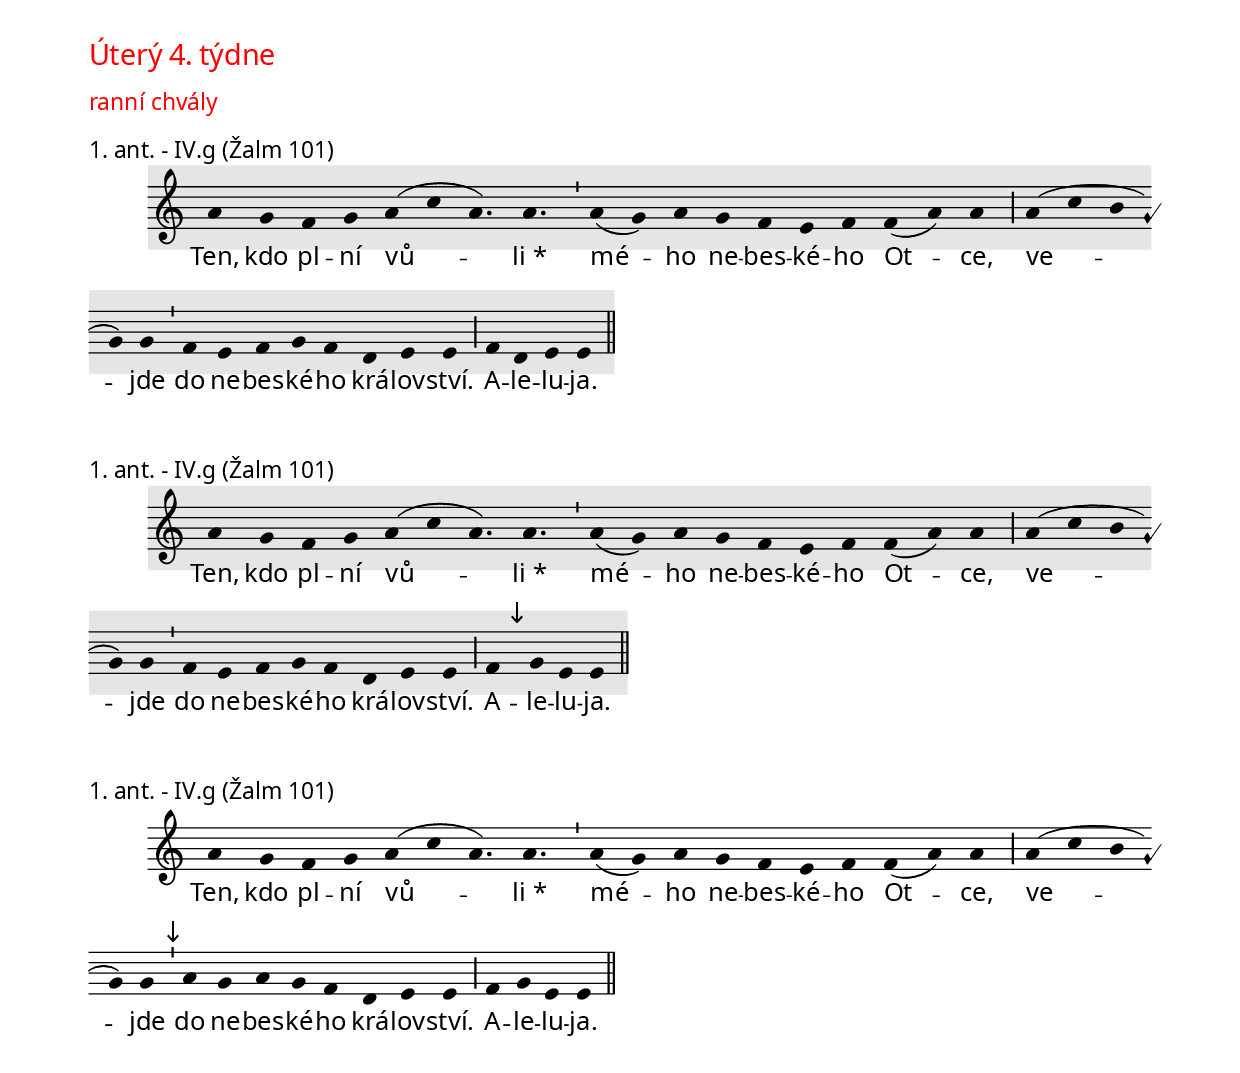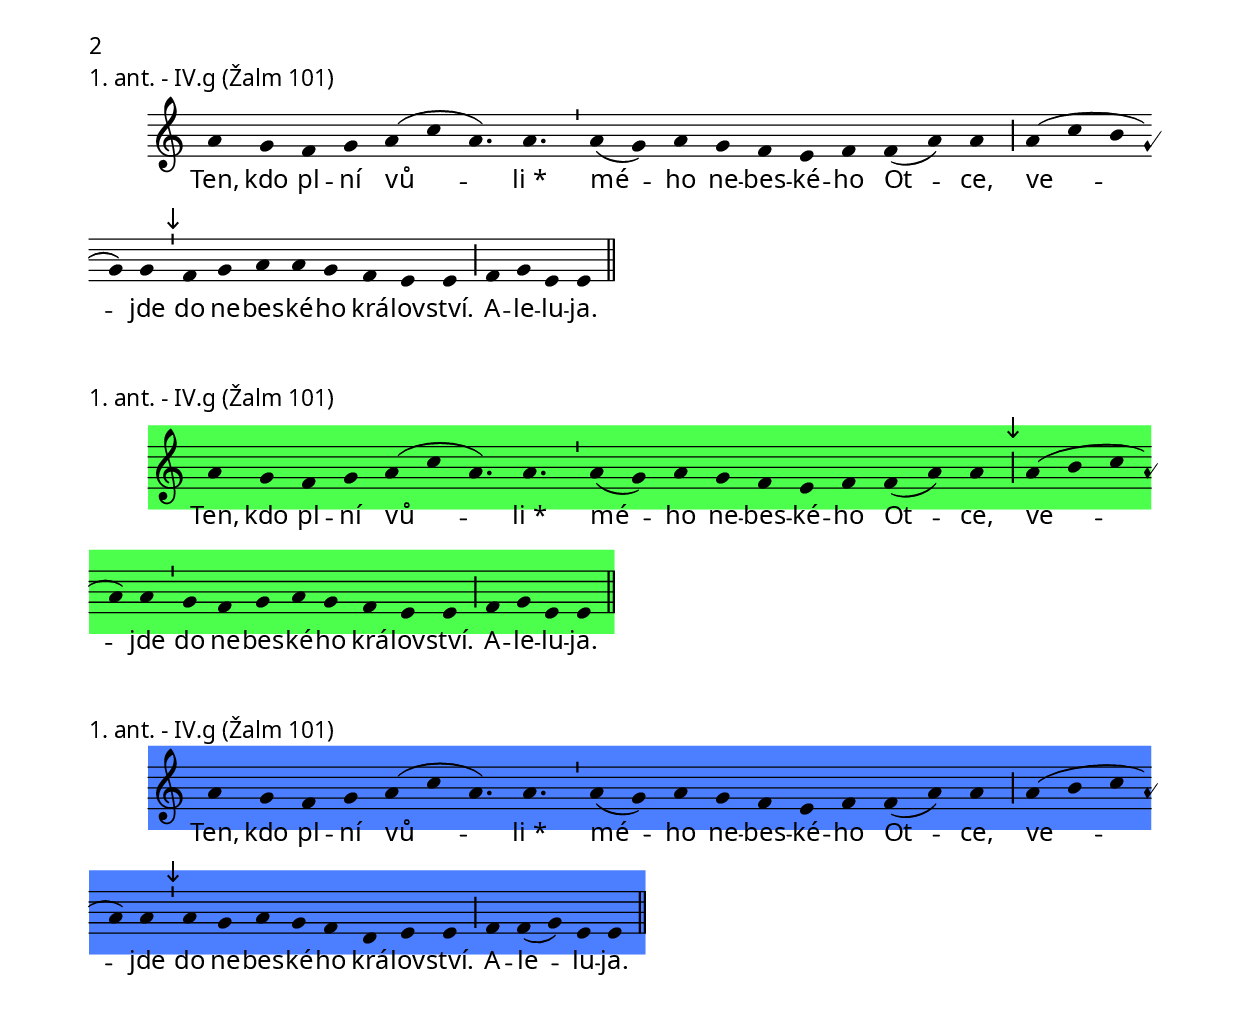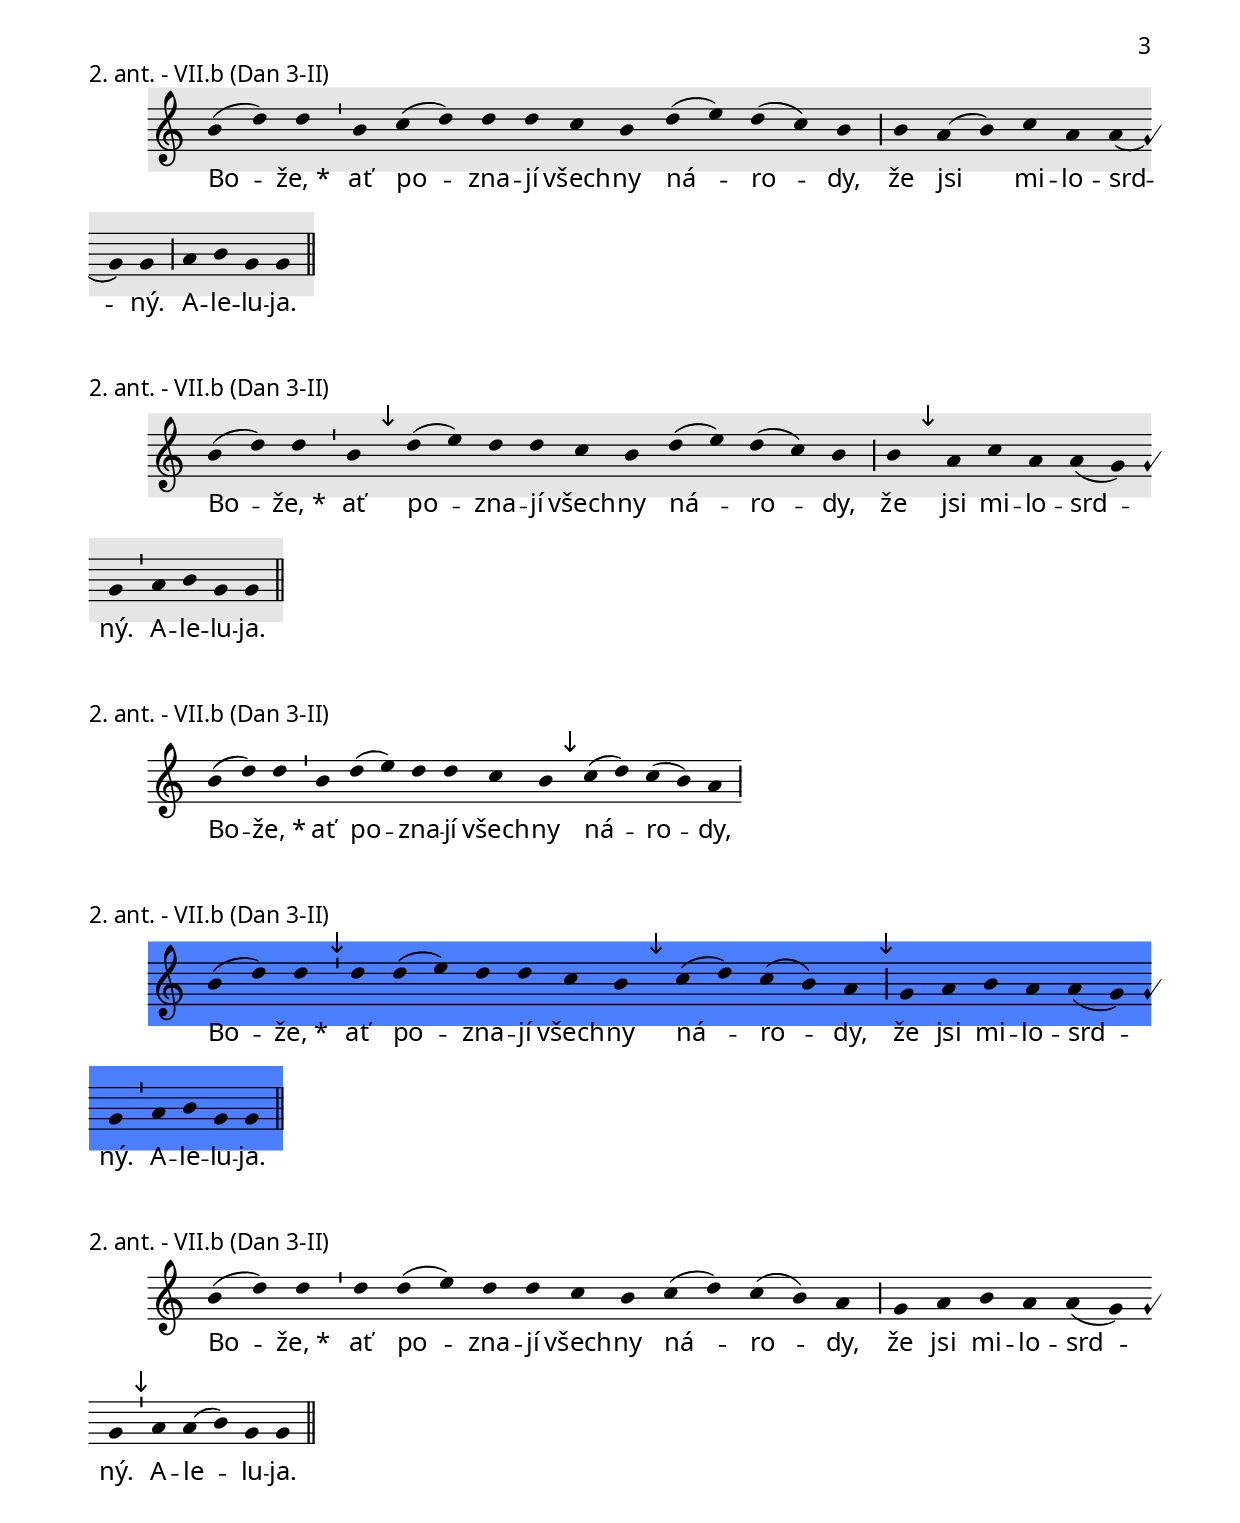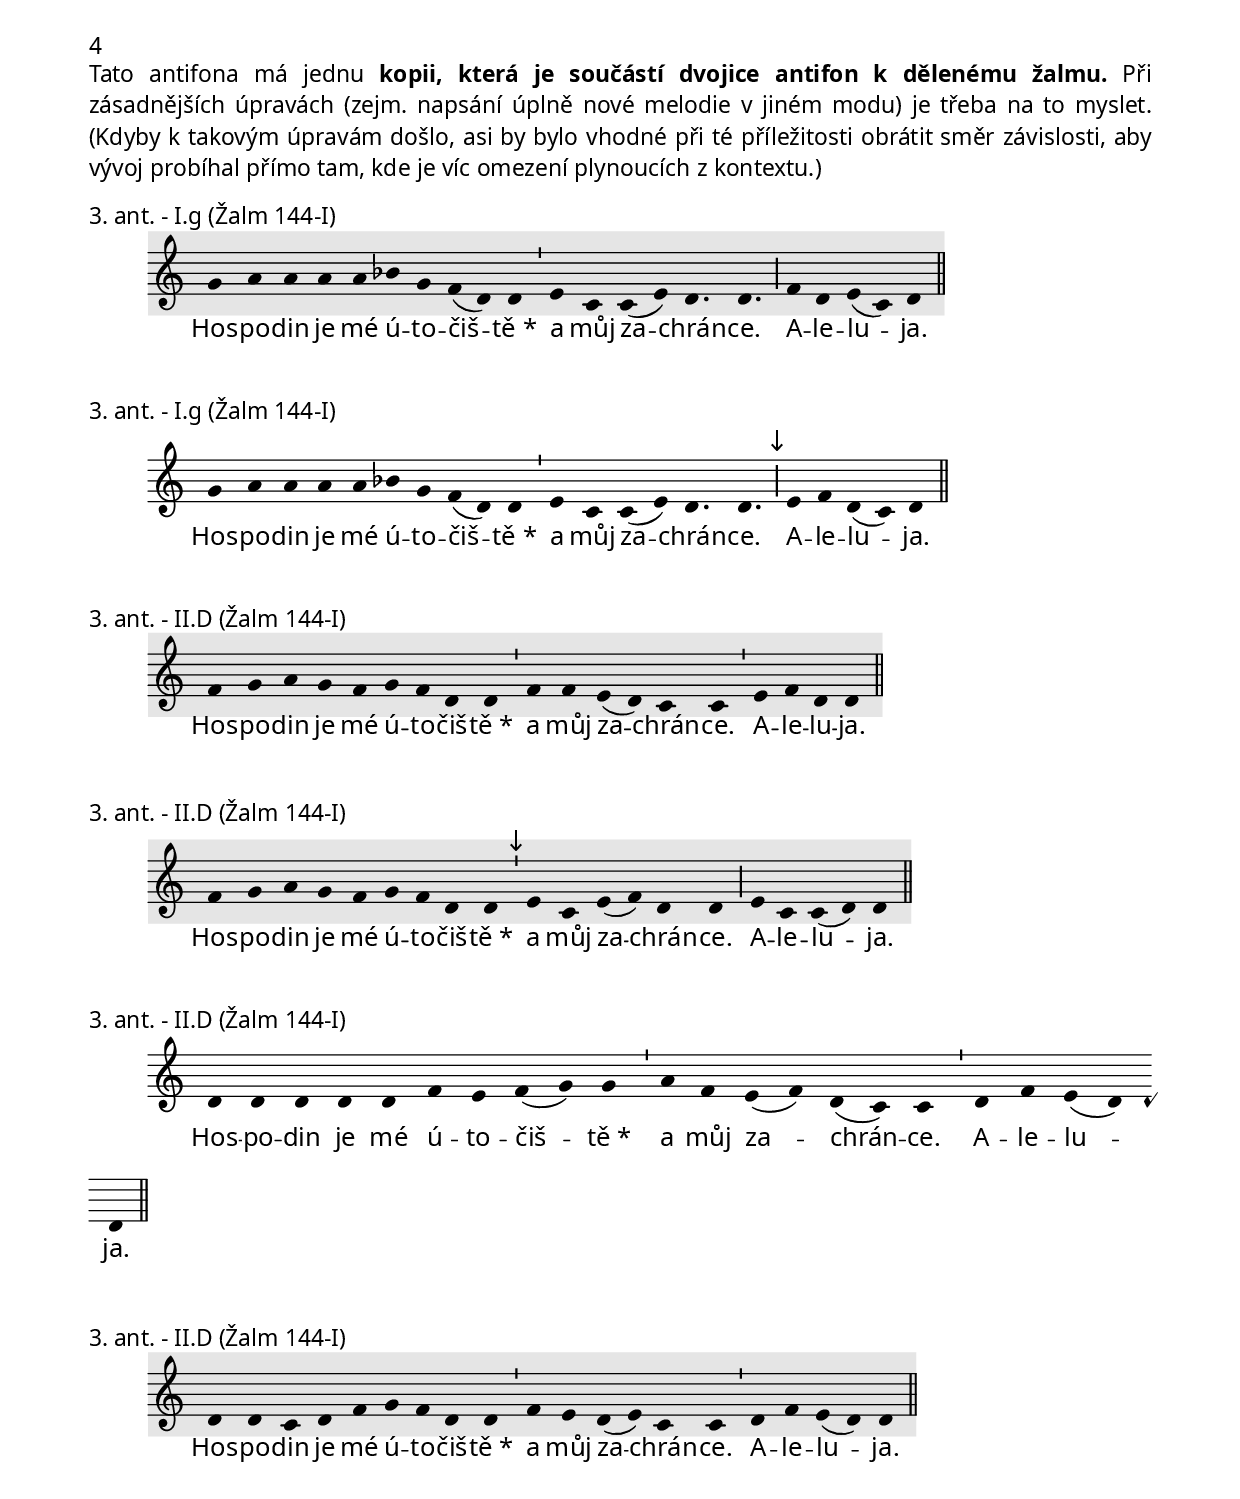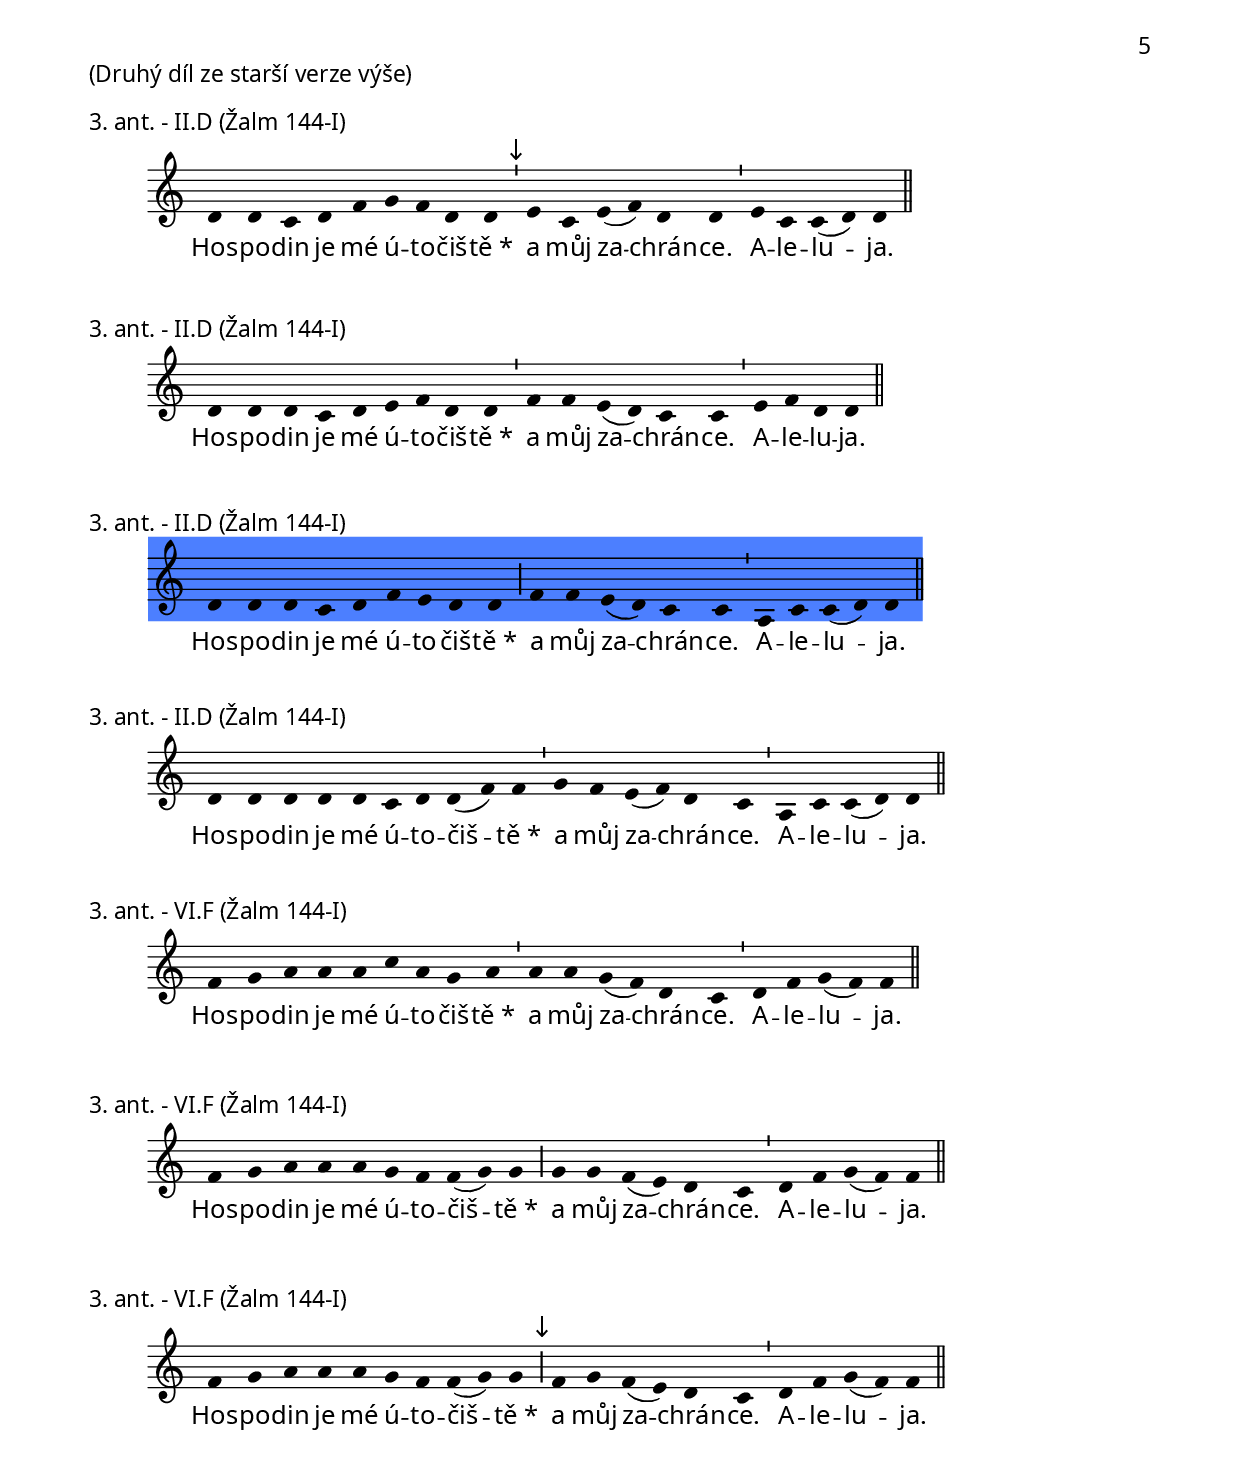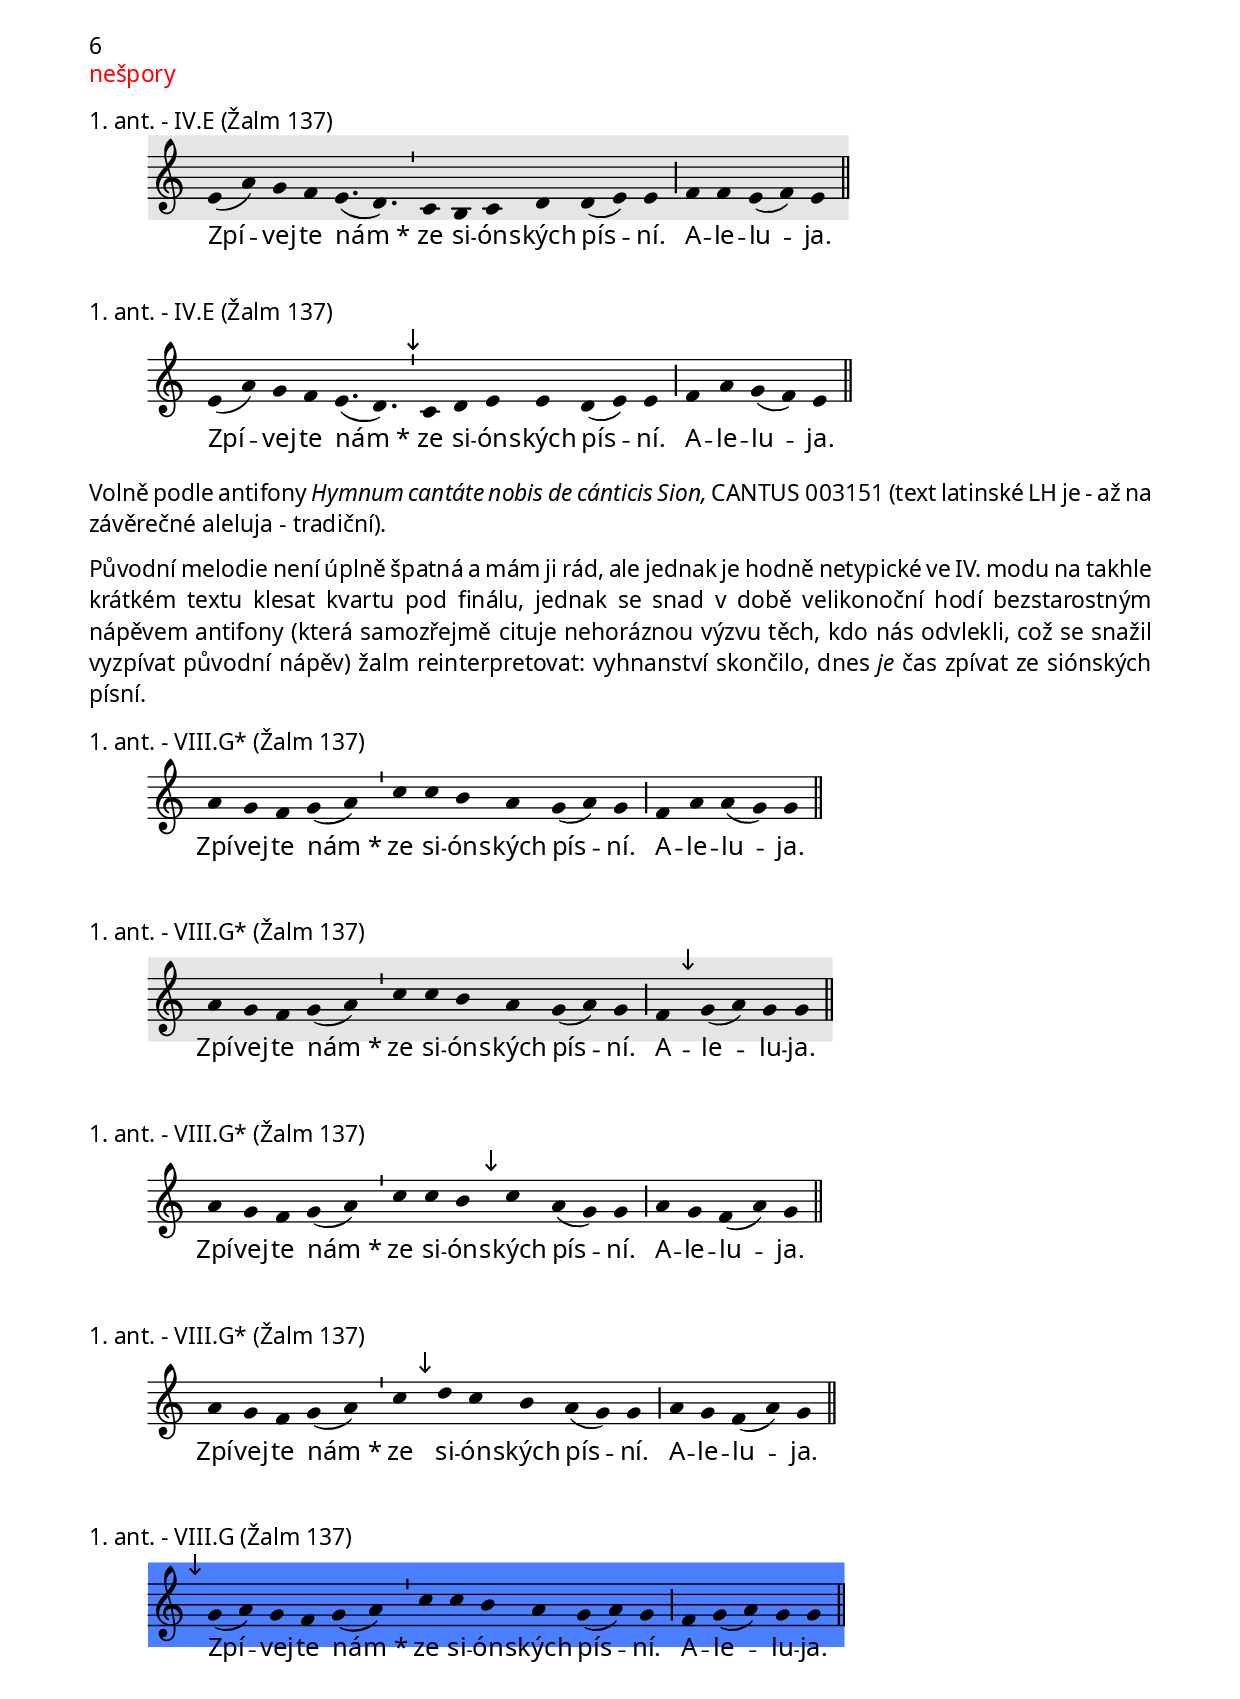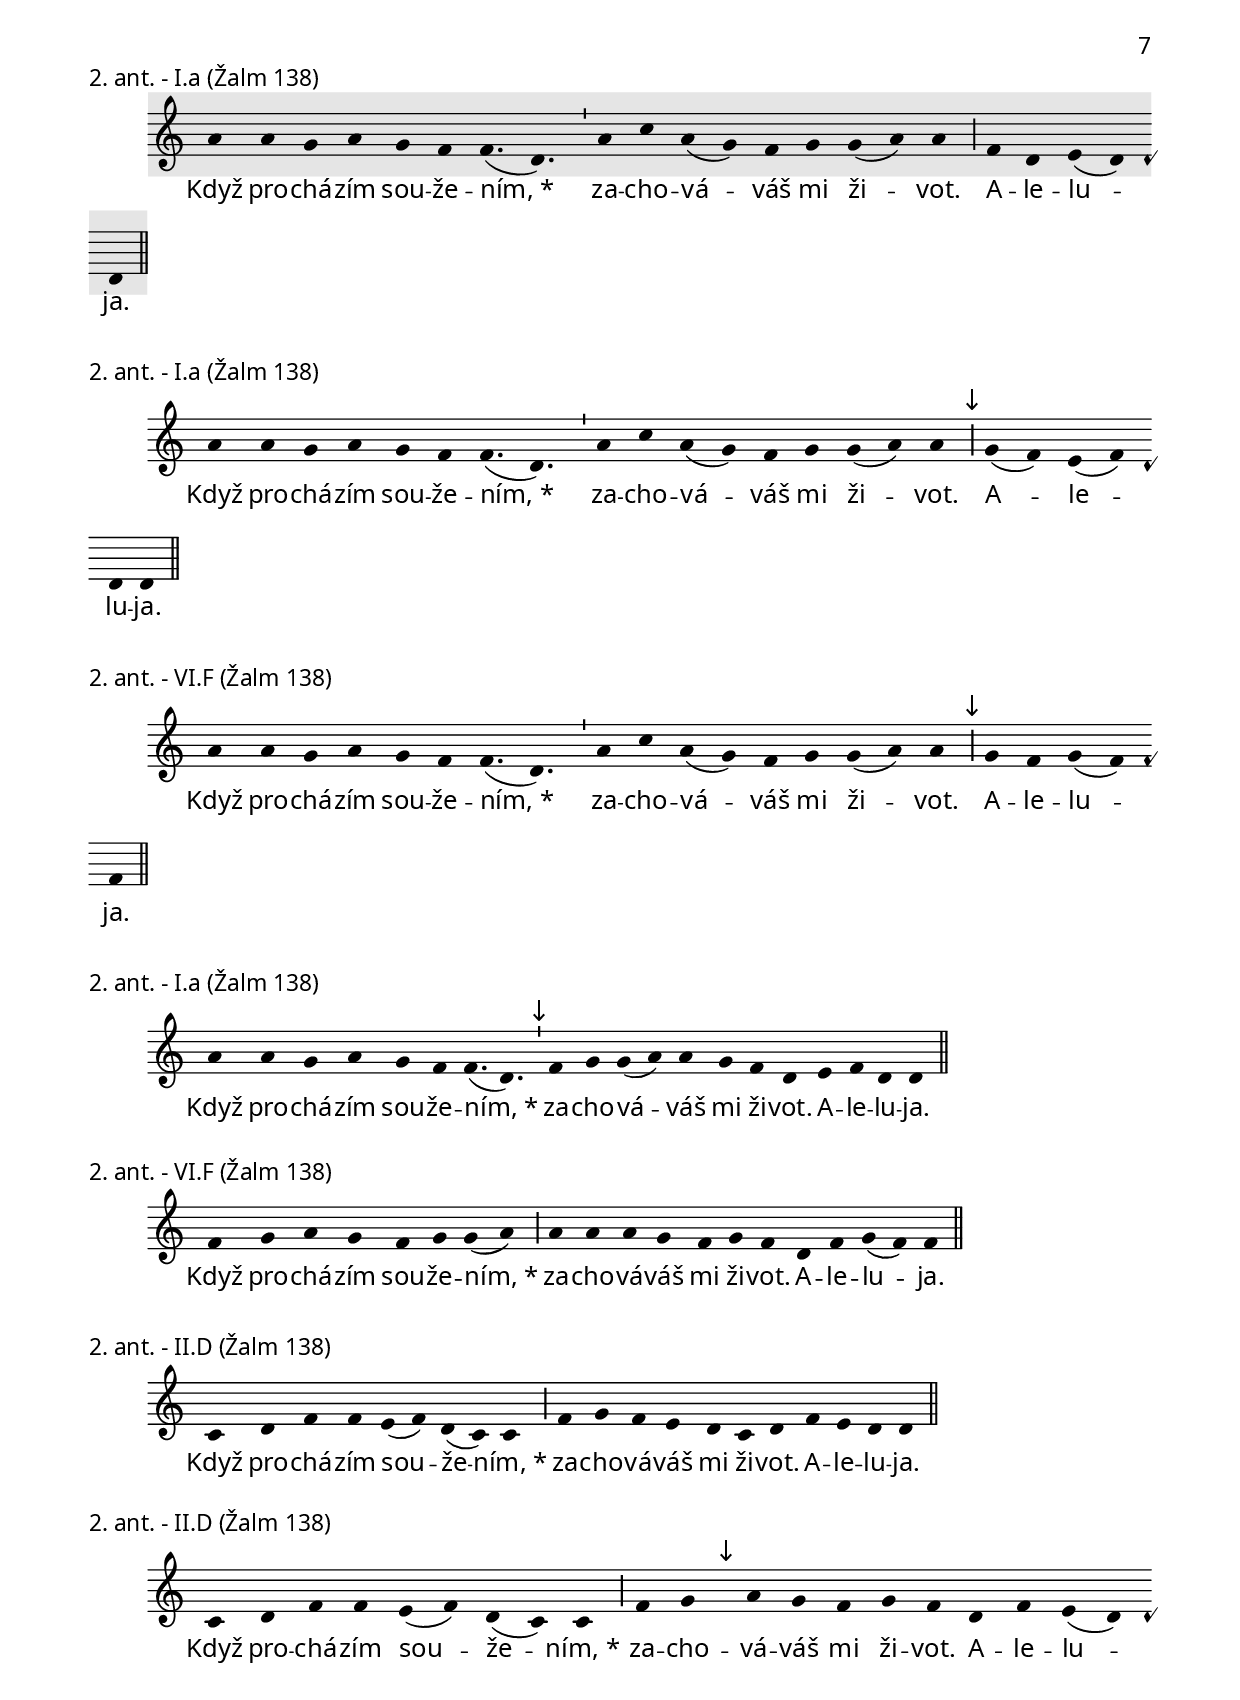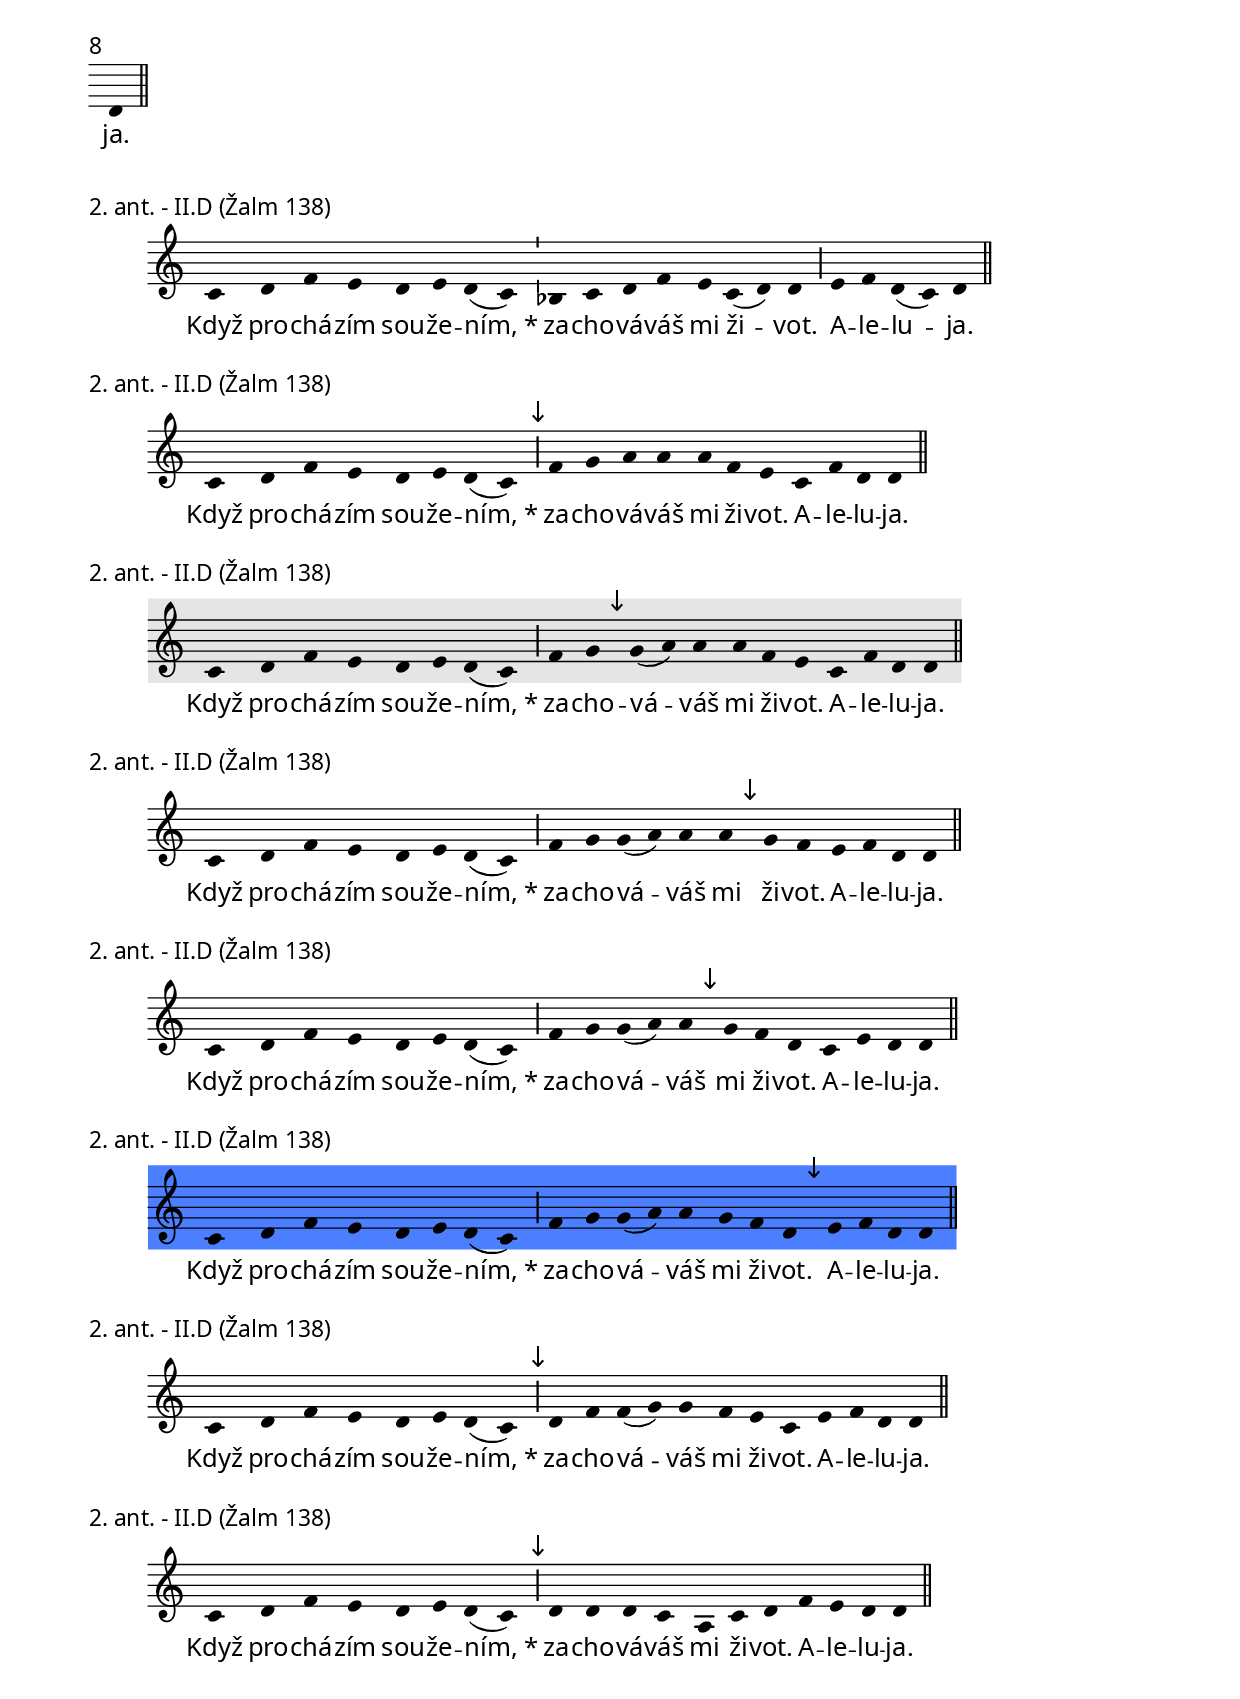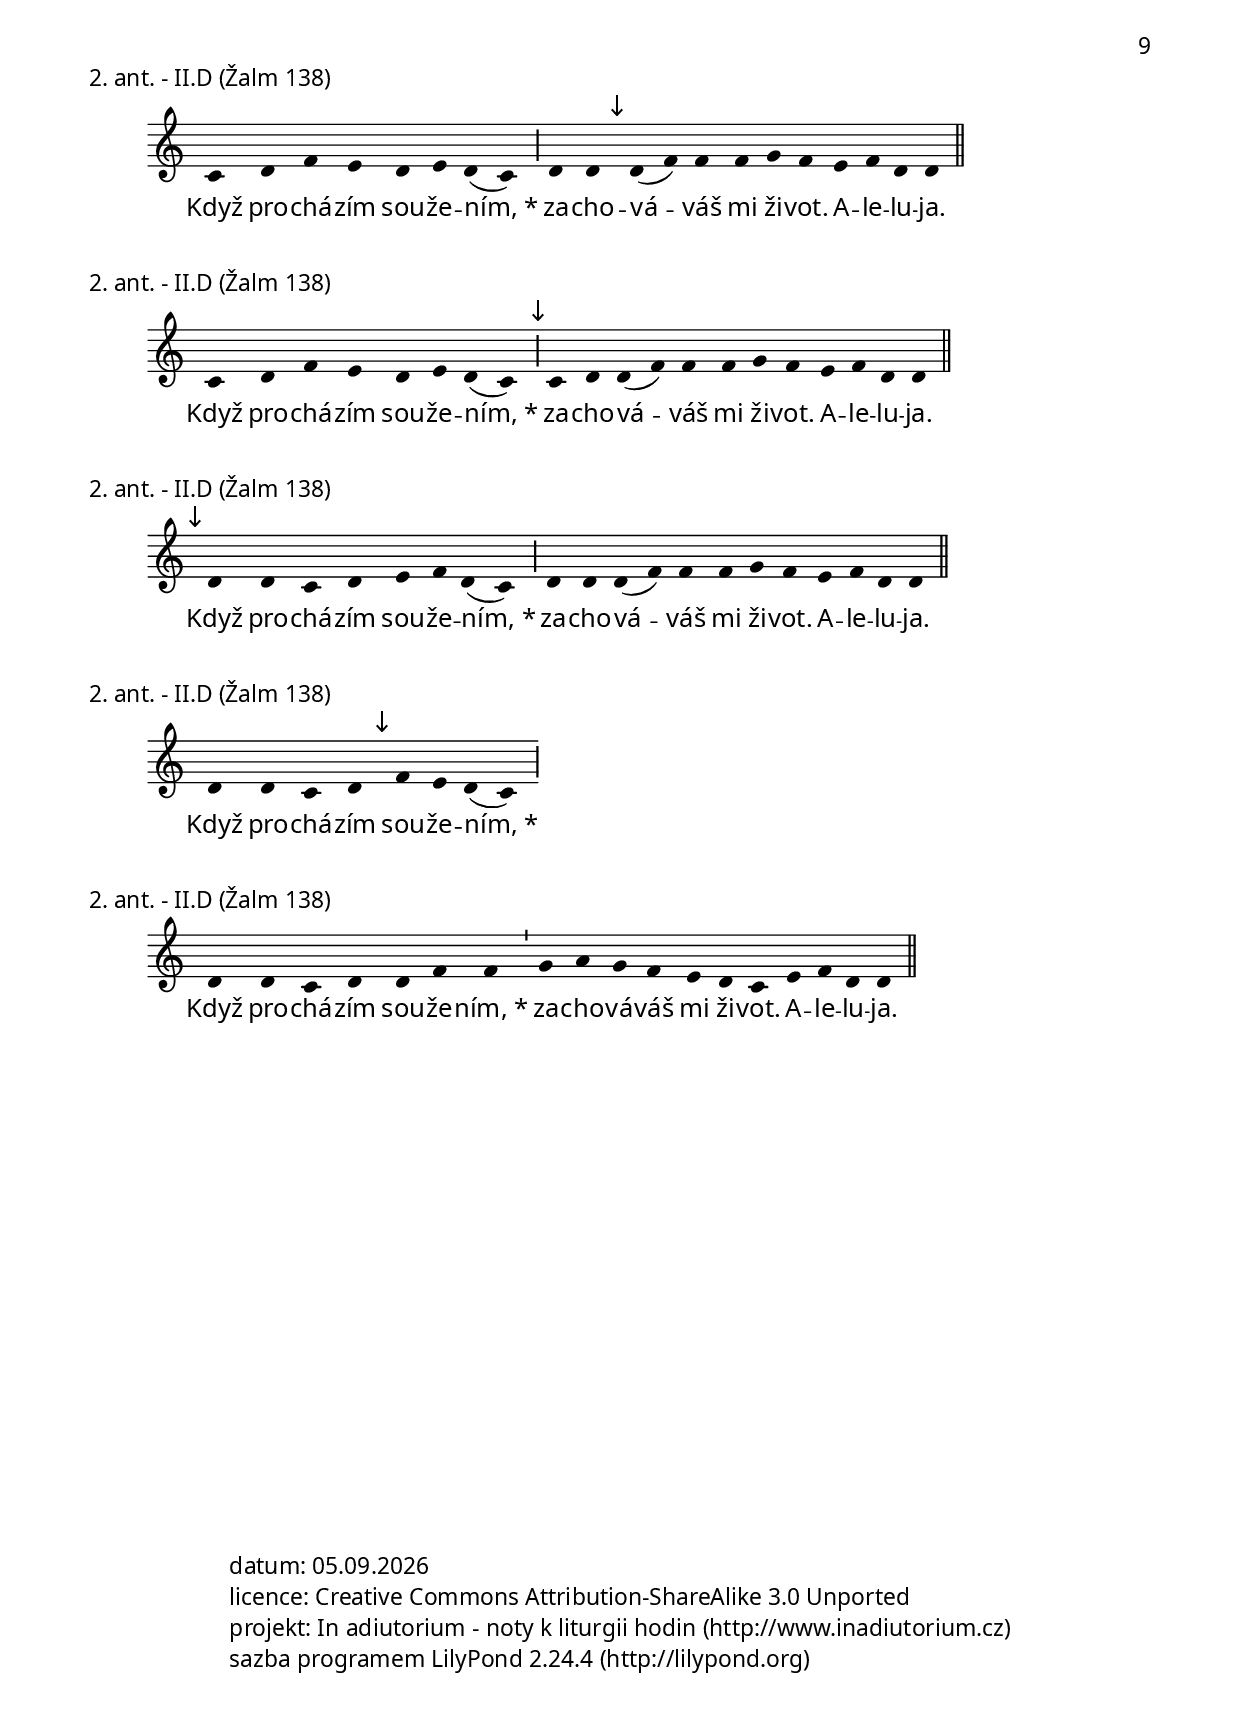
\version "2.12.0"

\include "../spolecne.ly"

\markup {\nadpisDen {Úterý 4. týdne}}

\markup {\nadpisHodinka {"ranní chvály"}}

\score {
  \relative c'' {
    \zvyraznovacSedy
    \choralniRezim
    a4 g f g a( c a4.) a \barMin
    a4( g) a g f e f f( a) a \barMaior
    a( c b g) g \barMin
    f e f g f d e e \barMaior
    f d e e \barFinalis
  }
  \addlyrics {
    Ten, kdo pl -- ní vů -- li_*
    mé -- ho ne -- bes -- ké -- ho Ot -- ce,
    ve -- jde do ne -- bes -- ké -- ho krá -- lov -- ství.
    A -- le -- lu -- ja.
  }
  \header {
    quid = "1. ant."
    modus = "IV"
    differentia = "g"
    psalmus = "Žalm 101"
    id = "rch-a1"
    piece = \markup {\sestavTitulek}
  }
}

\score {
  \relative c'' {
    \zvyraznovacSedy
    \choralniRezim
    a4 g f g a( c a4.) a \barMin
    a4( g) a g f e f f( a) a \barMaior
    a( c b g) g \barMin
    f e f g f d e e \barMaior
    f \mark\sipka g e e \barFinalis
  }
  \addlyrics {
    Ten, kdo pl -- ní vů -- li_*
    mé -- ho ne -- bes -- ké -- ho Ot -- ce,
    ve -- jde do ne -- bes -- ké -- ho krá -- lov -- ství.
    A -- le -- lu -- ja.
  }
  \header {
    quid = "1. ant."
    modus = "IV"
    differentia = "g"
    psalmus = "Žalm 101"
    id = "rch-a1"
    piece = \markup {\sestavTitulek}
  }
}

\score {
  \relative c'' {
    \choralniRezim
    a4 g f g a( c a4.) a \barMin
    a4( g) a g f e f f( a) a \barMaior
    a( c b g) g \barMin
    \mark\sipka a g a g f d e e \barMaior
    f g e e \barFinalis
  }
  \addlyrics {
    Ten, kdo pl -- ní vů -- li_*
    mé -- ho ne -- bes -- ké -- ho Ot -- ce,
    ve -- jde do ne -- bes -- ké -- ho krá -- lov -- ství.
    A -- le -- lu -- ja.
  }
  \header {
    quid = "1. ant."
    modus = "IV"
    differentia = "g"
    psalmus = "Žalm 101"
    id = "rch-a1"
    piece = \markup {\sestavTitulek}
  }
}

\score {
  \relative c'' {
    \choralniRezim
    a4 g f g a( c a4.) a \barMin
    a4( g) a g f e f f( a) a \barMaior
    a( c b g) g \barMin
    \mark\sipka f g a a g f e e \barMaior
    f g e e \barFinalis
  }
  \addlyrics {
    Ten, kdo pl -- ní vů -- li_*
    mé -- ho ne -- bes -- ké -- ho Ot -- ce,
    ve -- jde do ne -- bes -- ké -- ho krá -- lov -- ství.
    A -- le -- lu -- ja.
  }
  \header {
    quid = "1. ant."
    modus = "IV"
    differentia = "g"
    psalmus = "Žalm 101"
    id = "rch-a1"
    piece = \markup {\sestavTitulek}
  }
}

\score {
  \relative c'' {
    \zvyraznovacZeleny
    \choralniRezim
    a4 g f g a( c a4.) a \barMin
    a4( g) a g f e f f( a) a \barMaior
    \mark\sipka a( b c a) a \barMin
    g f g a g f e e \barMaior
    f g e e \barFinalis
  }
  \addlyrics {
    Ten, kdo pl -- ní vů -- li_*
    mé -- ho ne -- bes -- ké -- ho Ot -- ce,
    ve -- jde do ne -- bes -- ké -- ho krá -- lov -- ství.
    A -- le -- lu -- ja.
  }
  \header {
    quid = "1. ant."
    modus = "IV"
    differentia = "g"
    psalmus = "Žalm 101"
    id = "rch-a1"
    piece = \markup {\sestavTitulek}
  }
}

\score {
  \relative c'' {
    \zvyraznovacModry
    \choralniRezim
    a4 g f g a( c a4.) a \barMin
    a4( g) a g f e f f( a) a \barMaior
    a( b c a) a \barMin
    \mark\sipka a g a g f d e e \barMaior
    f f( g) e e \barFinalis
  }
  \addlyrics {
    Ten, kdo pl -- ní vů -- li_*
    mé -- ho ne -- bes -- ké -- ho Ot -- ce,
    ve -- jde do ne -- bes -- ké -- ho krá -- lov -- ství.
    A -- le -- lu -- ja.
  }
  \header {
    quid = "1. ant."
    modus = "IV"
    differentia = "g"
    psalmus = "Žalm 101"
    id = "rch-a1"
    piece = \markup {\sestavTitulek}
  }
}

\pageBreak

\score {
  \relative c'' {
    \zvyraznovacSedy
    \choralniRezim
    b( d) d \barMin
    b c( d) d d c b d( e) d( c) b \barMaior
    b a( b) c a a( g) g \barMaior
    a b g g \barFinalis
  }
  \addlyrics {
    Bo -- že,_*
    ať po -- zna -- jí všech -- ny ná -- ro -- dy,
    že jsi mi -- lo -- srd -- ný.
    A -- le -- lu -- ja.
  }
  \header {
    quid = "2. ant."
    modus = "VII"
    differentia = "b"
    psalmus = "Dan 3-II"
    placet = "lépe"
    id = "rch-a2"
    piece = \markup {\sestavTitulek}
  }
}

\score {
  \relative c'' {
    \zvyraznovacSedy
    \choralniRezim
    b( d) d \barMin
    b \mark\sipka d( e) d d c b d( e) d( c) b \barMaior
    b \mark\sipka a c a a( g) g \barMin
    a b g g \barFinalis
  }
  \addlyrics {
    Bo -- že,_*
    ať po -- zna -- jí všech -- ny ná -- ro -- dy,
    že jsi mi -- lo -- srd -- ný.
    A -- le -- lu -- ja.
  }
  \header {
    quid = "2. ant."
    modus = "VII"
    differentia = "b"
    psalmus = "Dan 3-II"
    id = "rch-a2"
    piece = \markup {\sestavTitulek}
  }
}

\score {
  \relative c'' {
    \choralniRezim
    b( d) d \barMin
    b d( e) d d c b \mark\sipka c( d) c( b) a \barMaior
  }
  \addlyrics {
    Bo -- že,_*
    ať po -- zna -- jí všech -- ny ná -- ro -- dy,
    že jsi mi -- lo -- srd -- ný.
    A -- le -- lu -- ja.
  }
  \header {
    quid = "2. ant."
    modus = "VII"
    differentia = "b"
    psalmus = "Dan 3-II"
    id = "rch-a2"
    piece = \markup {\sestavTitulek}
  }
}

\score {
  \relative c'' {
    \zvyraznovacModry
    \choralniRezim
    b( d) d \barMin
    \mark\sipka d d( e) d d c b \mark\sipka c( d) c( b) a \barMaior
    \mark\sipka g a b a a( g) g \barMin
    a b g g \barFinalis
  }
  \addlyrics {
    Bo -- že,_*
    ať po -- zna -- jí všech -- ny ná -- ro -- dy,
    že jsi mi -- lo -- srd -- ný.
    A -- le -- lu -- ja.
  }
  \header {
    quid = "2. ant."
    modus = "VII"
    differentia = "b"
    psalmus = "Dan 3-II"
    id = "rch-a2"
    piece = \markup {\sestavTitulek}
  }
}

\score {
  \relative c'' {
    \choralniRezim
    b( d) d \barMin
    d d( e) d d c b c( d) c( b) a \barMaior
    g a b a a( g) g \barMin
    \mark\sipka a a( b) g g \barFinalis
  }
  \addlyrics {
    Bo -- že,_*
    ať po -- zna -- jí všech -- ny ná -- ro -- dy,
    že jsi mi -- lo -- srd -- ný.
    A -- le -- lu -- ja.
  }
  \header {
    quid = "2. ant."
    modus = "VII"
    differentia = "b"
    psalmus = "Dan 3-II"
    id = "rch-a2"
    piece = \markup {\sestavTitulek}
  }
}

\pageBreak

\markup\justify{
  Tato antifona má jednu \bold{kopii, která je součástí dvojice antifon k dělenému žalmu.}
  Při zásadnějších úpravách (zejm. napsání úplně nové melodie v jiném modu)
  je třeba na to myslet.
  (Kdyby k takovým úpravám došlo, asi by bylo vhodné při té příležitosti
  obrátit směr závislosti, aby vývoj probíhal přímo tam, kde je víc omezení
  plynoucích z kontextu.)
}

\score {
  \relative c'' {
    \zvyraznovacSedy
    \choralniRezim
    g4 a a a a4 bes g f( d) d \barMin
    e c c( e) d4. d \barMaior
    f4 d e( c) d \barFinalis
  }
  \addlyrics {
    Hos -- po -- din je mé ú -- to -- čiš -- tě_*
    a můj za -- chrán -- ce.
    A -- le -- lu -- ja.
  }
  \header {
    quid = "3. ant."
    modus = "I"
    differentia = "g"
    psalmus = "Žalm 144-I"
    placet = "lépe"
    id = "rch-a3"
    fial = "antifony/tyden4_5ctvrtek.ly#ne-ant1?upraveno"
    piece = \markup {\sestavTitulek}
  }
}

\score {
  \relative c'' {
    \choralniRezim
    g4 a a a a4 bes g f( d) d \barMin
    e c c( e) d4. d \barMaior
    \mark\sipka e4 f d( c) d \barFinalis
  }
  \addlyrics {
    Hos -- po -- din je mé ú -- to -- čiš -- tě_*
    a můj za -- chrán -- ce.
    A -- le -- lu -- ja.
  }
  \header {
    quid = "3. ant."
    modus = "I"
    differentia = "g"
    psalmus = "Žalm 144-I"
    id = "rch-a3"
    fial = "antifony/tyden4_5ctvrtek.ly#ne-ant1?upraveno"
    piece = \markup {\sestavTitulek}
  }
}

\score {
  \relative c' {
    \zvyraznovacSedy
    \choralniRezim
    f4 g a g f g f d d \barMin
    f f e( d) c c \barMin
    e f d d \barFinalis
  }
  \addlyrics {
    Hos -- po -- din je mé ú -- to -- čiš -- tě_*
    a můj za -- chrán -- ce.
    A -- le -- lu -- ja.
  }
  \header {
    quid = "3. ant."
    modus = "II"
    differentia = "D"
    psalmus = "Žalm 144-I"
    id = "rch-a3"
    piece = \markup {\sestavTitulek}
  }
}

\score {
  \relative c' {
    \zvyraznovacSedy
    \choralniRezim
    f4 g a g f g f d d \barMin
    \mark\sipka e c e( f) d d \barMaior
    e c c( d) d \barFinalis
  }
  \addlyrics {
    Hos -- po -- din je mé ú -- to -- čiš -- tě_*
    a můj za -- chrán -- ce.
    A -- le -- lu -- ja.
  }
  \header {
    quid = "3. ant."
    modus = "II"
    differentia = "D"
    psalmus = "Žalm 144-I"
    id = "rch-a3"
    piece = \markup {\sestavTitulek}
  }
}

\score {
  \relative c' {
    \choralniRezim
    d4 d d d d f e f( g) g \barMin
    a f e( f) d( c) c \barMin
    d f e( d) d \barFinalis
  }
  \addlyrics {
    Hos -- po -- din je mé ú -- to -- čiš -- tě_*
    a můj za -- chrán -- ce.
    A -- le -- lu -- ja.
  }
  \header {
    quid = "3. ant."
    modus = "II"
    differentia = "D"
    psalmus = "Žalm 144-I"
    id = "rch-a3"
    piece = \markup {\sestavTitulek}
  }
}

\score {
  \relative c' {
    \zvyraznovacSedy
    \choralniRezim
    d4 d c d f g f d d \barMin
    f e d( e) c c \barMin
    d f e( d) d \barFinalis
  }
  \addlyrics {
    Hos -- po -- din je mé ú -- to -- čiš -- tě_*
    a můj za -- chrán -- ce.
    A -- le -- lu -- ja.
  }
  \header {
    quid = "3. ant."
    modus = "II"
    differentia = "D"
    psalmus = "Žalm 144-I"
    placet = "2 závěr ne zcela uspokojivý, půjde lépe"
    id = "rch-a3"
    piece = \markup {\sestavTitulek}
  }
}

\markup{
  (Druhý díl ze starší verze výše)
}
\score {
  \relative c' {
    \choralniRezim
    d4 d c d f g f d d \barMin
    \mark\sipka e c e( f) d d \barMin
    e c c( d) d \barFinalis
  }
  \addlyrics {
    Hos -- po -- din je mé ú -- to -- čiš -- tě_*
    a můj za -- chrán -- ce.
    A -- le -- lu -- ja.
  }
  \header {
    quid = "3. ant."
    modus = "II"
    differentia = "D"
    psalmus = "Žalm 144-I"
    id = "rch-a3"
    piece = \markup {\sestavTitulek}
  }
}

\score {
  \relative c' {
    \choralniRezim
    d4 d d c d e f d d \barMin
    f f e( d) c c \barMin
    e f d d \barFinalis
  }
  \addlyrics {
    Hos -- po -- din je mé ú -- to -- čiš -- tě_*
    a můj za -- chrán -- ce.
    A -- le -- lu -- ja.
  }
  \header {
    quid = "3. ant."
    modus = "II"
    differentia = "D"
    psalmus = "Žalm 144-I"
    id = "rch-a3"
    piece = \markup {\sestavTitulek}
  }
}

\score {
  \relative c' {
    \zvyraznovacModry
    \choralniRezim
    d4 d d c d f e d d \barMaior
    f f e( d) c c \barMin
    a c c( d) d \barFinalis
  }
  \addlyrics {
    Hos -- po -- din je mé ú -- to -- čiš -- tě_*
    a můj za -- chrán -- ce.
    A -- le -- lu -- ja.
  }
  \header {
    quid = "3. ant."
    modus = "II"
    differentia = "D"
    psalmus = "Žalm 144-I"
    id = "rch-a3"
    piece = \markup {\sestavTitulek}
  }
}

\score {
  \relative c' {
    \choralniRezim
    d4 d d d d c d d( f) f \barMin
    g f e( f) d c \barMin
    a c c( d) d \barFinalis
  }
  \addlyrics {
    Hos -- po -- din je mé ú -- to -- čiš -- tě_*
    a můj za -- chrán -- ce.
    A -- le -- lu -- ja.
  }
  \header {
    quid = "3. ant."
    modus = "II"
    differentia = "D"
    psalmus = "Žalm 144-I"
    id = "rch-a3"
    piece = \markup {\sestavTitulek}
  }
}

\score {
  \relative c' {
    \choralniRezim
    f4 g a a a c a g a \barMin
    a a g( f) d c \barMin
    d f g( f) f \barFinalis
  }
  \addlyrics {
    Hos -- po -- din je mé ú -- to -- čiš -- tě_*
    a můj za -- chrán -- ce.
    A -- le -- lu -- ja.
  }
  \header {
    quid = "3. ant."
    modus = "VI"
    differentia = "F"
    psalmus = "Žalm 144-I"
    id = "rch-a3"
    piece = \markup {\sestavTitulek}
  }
}

\score {
  \relative c' {
    \choralniRezim
    f4 g a a a g f f( g) g \barMaior
    g g f( e) d c \barMin
    d f g( f) f \barFinalis
  }
  \addlyrics {
    Hos -- po -- din je mé ú -- to -- čiš -- tě_*
    a můj za -- chrán -- ce.
    A -- le -- lu -- ja.
  }
  \header {
    quid = "3. ant."
    modus = "VI"
    differentia = "F"
    psalmus = "Žalm 144-I"
    id = "rch-a3"
    piece = \markup {\sestavTitulek}
  }
}

\score {
  \relative c' {
    \choralniRezim
    f4 g a a a g f f( g) g \barMaior
    \mark\sipka f g f( e) d c \barMin
    d f g( f) f \barFinalis
  }
  \addlyrics {
    Hos -- po -- din je mé ú -- to -- čiš -- tě_*
    a můj za -- chrán -- ce.
    A -- le -- lu -- ja.
  }
  \header {
    quid = "3. ant."
    modus = "VI"
    differentia = "F"
    psalmus = "Žalm 144-I"
    id = "rch-a3"
    piece = \markup {\sestavTitulek}
  }
}

\pageBreak

\markup {\nadpisHodinka {"nešpory"}}

\score {
  \relative c' {
    \zvyraznovacSedy
    \choralniRezim
    e4( a) g f e4.( d) \barMin
    c4 b c d d( e) e \barMaior
    f f e( f) e \barFinalis
  }
  \addlyrics {
    Zpí -- vej -- te nám_* ze si -- ón -- ských pís -- ní.
    A -- le -- lu -- ja.
  }
  \header {
    quid = "1. ant."
    modus = "IV"
    differentia = "E"
    psalmus = "Žalm 137"
    id = "ne-a1"
    piece = \markup {\sestavTitulek}
  }
}

\score {
  \relative c' {
    \choralniRezim
    e4( a) g f e4.( d) \barMin
    \mark\sipka c4 d e e d( e) e \barMaior
    f a g( f) e \barFinalis
  }
  \addlyrics {
    Zpí -- vej -- te nám_* ze si -- ón -- ských pís -- ní.
    A -- le -- lu -- ja.
  }
  \header {
    quid = "1. ant."
    modus = "IV"
    differentia = "E"
    psalmus = "Žalm 137"
    id = "ne-a1"
    piece = \markup {\sestavTitulek}
  }
}

\markup\justify{
  Volně podle antifony \italic{Hymnum cantáte nobis de cánticis Sion,}
  \cantusid-link "003151"
  (text latinské LH je - až na závěrečné aleluja - tradiční).
}
\markup\justify{
  Původní melodie není úplně špatná a mám ji rád,
  ale jednak je hodně netypické ve IV. modu
  na takhle krátkém textu klesat kvartu pod finálu,
  jednak se snad v době velikonoční hodí
  bezstarostným nápěvem antifony (která samozřejmě cituje
  nehoráznou výzvu těch, kdo nás odvlekli, což se snažil vyzpívat
  původní nápěv) žalm reinterpretovat:
  vyhnanství skončilo, dnes \italic{je} čas zpívat ze siónských písní.
}

\score {
  \relative c'' {
    \choralniRezim
    a4 g f g( a) \barMin
    c c b a g( a) g \barMaior
    f a a( g) g \barFinalis
  }
  \addlyrics {
    Zpí -- vej -- te nám_* ze si -- ón -- ských pís -- ní.
    A -- le -- lu -- ja.
  }
  \header {
    quid = "1. ant."
    modus = "VIII"
    differentia = "G*"
    psalmus = "Žalm 137"
    id = "ne-a1"
    piece = \markup {\sestavTitulek}
  }
}

\score {
  \relative c'' {
    \zvyraznovacSedy
    \choralniRezim
    a4 g f g( a) \barMin
    c c b a g( a) g \barMaior
    f \mark\sipka g( a) g g \barFinalis
  }
  \addlyrics {
    Zpí -- vej -- te nám_* ze si -- ón -- ských pís -- ní.
    A -- le -- lu -- ja.
  }
  \header {
    quid = "1. ant."
    modus = "VIII"
    differentia = "G*"
    psalmus = "Žalm 137"
    id = "ne-a1"
    piece = \markup {\sestavTitulek}
  }
}

\score {
  \relative c'' {
    \choralniRezim
    a4 g f g( a) \barMin
    c c b \mark\sipka c a( g) g \barMaior
    a g f( a) g \barFinalis
  }
  \addlyrics {
    Zpí -- vej -- te nám_* ze si -- ón -- ských pís -- ní.
    A -- le -- lu -- ja.
  }
  \header {
    quid = "1. ant."
    modus = "VIII"
    differentia = "G*"
    psalmus = "Žalm 137"
    id = "ne-a1"
    piece = \markup {\sestavTitulek}
  }
}

\score {
  \relative c'' {
    \choralniRezim
    a4 g f g( a) \barMin
    c \mark\sipka d c b a( g) g \barMaior
    a g f( a) g \barFinalis
  }
  \addlyrics {
    Zpí -- vej -- te nám_* ze si -- ón -- ských pís -- ní.
    A -- le -- lu -- ja.
  }
  \header {
    quid = "1. ant."
    modus = "VIII"
    differentia = "G*"
    psalmus = "Žalm 137"
    id = "ne-a1"
    piece = \markup {\sestavTitulek}
  }
}

\score {
  \relative c'' {
    \zvyraznovacModry
    \choralniRezim
    \mark\sipka g4( a) g f g( a) \barMin
    c c b a g( a) g \barMaior
    f g( a) g g \barFinalis
  }
  \addlyrics {
    Zpí -- vej -- te nám_* ze si -- ón -- ských pís -- ní.
    A -- le -- lu -- ja.
  }
  \header {
    quid = "1. ant."
    modus = "VIII"
    differentia = "G"
    psalmus = "Žalm 137"
    id = "ne-a1"
    piece = \markup {\sestavTitulek}
  }
}

\pageBreak

\score {
  \relative c'' {
    \zvyraznovacSedy
    \choralniRezim
    a4 a g a g f f4.( d) \barMin
    a'4 c a( g) f g g( a) a \barMaior
    f d e( d) d \barFinalis
  }
  \addlyrics {
    Když pro -- chá -- zím sou -- že -- ním,_*
    za -- cho -- vá -- váš mi ži -- vot.
    A -- le -- lu -- ja.
  }
  \header {
    quid = "2. ant."
    modus = "I"
    differentia = "a"
    psalmus = "Žalm 138"
    id = "ne-a2"
    placet = "?"
    piece = \markup {\sestavTitulek}
  }
}

\score {
  \relative c'' {
    \choralniRezim
    a4 a g a g f f4.( d) \barMin
    a'4 c a( g) f g g( a) a \barMaior
    \mark\sipka g( f) e( f) d d \barFinalis
  }
  \addlyrics {
    Když pro -- chá -- zím sou -- že -- ním,_*
    za -- cho -- vá -- váš mi ži -- vot.
    A -- le -- lu -- ja.
  }
  \header {
    quid = "2. ant."
    modus = "I"
    differentia = "a"
    psalmus = "Žalm 138"
    id = "ne-a2"
    piece = \markup {\sestavTitulek}
  }
}

\score {
  \relative c'' {
    \choralniRezim
    a4 a g a g f f4.( d) \barMin
    a'4 c a( g) f g g( a) a \barMaior
    \mark\sipka g f g( f) f \barFinalis
  }
  \addlyrics {
    Když pro -- chá -- zím sou -- že -- ním,_*
    za -- cho -- vá -- váš mi ži -- vot.
    A -- le -- lu -- ja.
  }
  \header {
    quid = "2. ant."
    modus = "VI"
    differentia = "F"
    psalmus = "Žalm 138"
    id = "ne-a2"
    piece = \markup {\sestavTitulek}
  }
}

\score {
  \relative c'' {
    \choralniRezim
    a4 a g a g f f4.( d) \barMin
    \mark\sipka f4 g g( a) a g f d
    e f d d \barFinalis
  }
  \addlyrics {
    Když pro -- chá -- zím sou -- že -- ním,_*
    za -- cho -- vá -- váš mi ži -- vot.
    A -- le -- lu -- ja.
  }
  \header {
    quid = "2. ant."
    modus = "I"
    differentia = "a"
    psalmus = "Žalm 138"
    id = "ne-a2"
    piece = \markup {\sestavTitulek}
  }
}

\score {
  \relative c' {
    \choralniRezim
    f4 g a g f g g( a) \barMaior
    a a a g f g f
    d f g( f) f \barFinalis
  }
  \addlyrics {
    Když pro -- chá -- zím sou -- že -- ním,_*
    za -- cho -- vá -- váš mi ži -- vot.
    A -- le -- lu -- ja.
  }
  \header {
    quid = "2. ant."
    modus = "VI"
    differentia = "F"
    psalmus = "Žalm 138"
    id = "ne-a2"
    piece = \markup {\sestavTitulek}
  }
}

\score {
  \relative c' {
    \choralniRezim
    c4 d f f e( f) d( c) c \barMaior
    f g f e d c d
    f e d d \barFinalis
  }
  \addlyrics {
    Když pro -- chá -- zím sou -- že -- ním,_*
    za -- cho -- vá -- váš mi ži -- vot.
    A -- le -- lu -- ja.
  }
  \header {
    quid = "2. ant."
    modus = "II"
    differentia = "D"
    psalmus = "Žalm 138"
    id = "ne-a2"
    piece = \markup {\sestavTitulek}
  }
}

\score {
  \relative c' {
    \choralniRezim
    c4 d f f e( f) d( c) c \barMaior
    f g \mark\sipka a g f g f
    d f e( d) d \barFinalis
  }
  \addlyrics {
    Když pro -- chá -- zím sou -- že -- ním,_*
    za -- cho -- vá -- váš mi ži -- vot.
    A -- le -- lu -- ja.
  }
  \header {
    quid = "2. ant."
    modus = "II"
    differentia = "D"
    psalmus = "Žalm 138"
    id = "ne-a2"
    piece = \markup {\sestavTitulek}
  }
}

\score {
  \relative c' {
    \choralniRezim
    c4 d f e d e d( c) \barMin
    bes c d f e c( d) d \barMaior
    e f d( c) d \barFinalis
  }
  \addlyrics {
    Když pro -- chá -- zím sou -- že -- ním,_*
    za -- cho -- vá -- váš mi ži -- vot.
    A -- le -- lu -- ja.
  }
  \header {
    quid = "2. ant."
    modus = "II"
    differentia = "D"
    psalmus = "Žalm 138"
    id = "ne-a2"
    piece = \markup {\sestavTitulek}
  }
}

\score {
  \relative c' {
    \choralniRezim
    c4 d f e d e d( c) \barMaior
    \mark\sipka f g a a a f e
    c f d d \barFinalis
  }
  \addlyrics {
    Když pro -- chá -- zím sou -- že -- ním,_*
    za -- cho -- vá -- váš mi ži -- vot.
    A -- le -- lu -- ja.
  }
  \header {
    quid = "2. ant."
    modus = "II"
    differentia = "D"
    psalmus = "Žalm 138"
    id = "ne-a2"
    piece = \markup {\sestavTitulek}
  }
}

\score {
  \relative c' {
    \zvyraznovacSedy
    \choralniRezim
    c4 d f e d e d( c) \barMaior
    f g \mark\sipka g( a) a a f e
    c f d d \barFinalis
  }
  \addlyrics {
    Když pro -- chá -- zím sou -- že -- ním,_*
    za -- cho -- vá -- váš mi ži -- vot.
    A -- le -- lu -- ja.
  }
  \header {
    quid = "2. ant."
    modus = "II"
    differentia = "D"
    psalmus = "Žalm 138"
    placet = "na _život_ se nepěkně láme"
    id = "ne-a2"
    piece = \markup {\sestavTitulek}
  }
}

\score {
  \relative c' {
    \choralniRezim
    c4 d f e d e d( c) \barMaior
    f g g( a) a a \mark\sipka g f
    e f d d \barFinalis
  }
  \addlyrics {
    Když pro -- chá -- zím sou -- že -- ním,_*
    za -- cho -- vá -- váš mi ži -- vot.
    A -- le -- lu -- ja.
  }
  \header {
    quid = "2. ant."
    modus = "II"
    differentia = "D"
    psalmus = "Žalm 138"
    id = "ne-a2"
    piece = \markup {\sestavTitulek}
  }
}

\score {
  \relative c' {
    \choralniRezim
    c4 d f e d e d( c) \barMaior
    f g g( a) a \mark\sipka g f d
    c e d d \barFinalis
  }
  \addlyrics {
    Když pro -- chá -- zím sou -- že -- ním,_*
    za -- cho -- vá -- váš mi ži -- vot.
    A -- le -- lu -- ja.
  }
  \header {
    quid = "2. ant."
    modus = "II"
    differentia = "D"
    psalmus = "Žalm 138"
    id = "ne-a2"
    piece = \markup {\sestavTitulek}
  }
}

\score {
  \relative c' {
    \zvyraznovacModry
    \choralniRezim
    c4 d f e d e d( c) \barMaior
    f g g( a) a g f d
    \mark\sipka e f d d \barFinalis
  }
  \addlyrics {
    Když pro -- chá -- zím sou -- že -- ním,_*
    za -- cho -- vá -- váš mi ži -- vot.
    A -- le -- lu -- ja.
  }
  \header {
    quid = "2. ant."
    modus = "II"
    differentia = "D"
    psalmus = "Žalm 138"
    id = "ne-a2"
    piece = \markup {\sestavTitulek}
  }
}

\score {
  \relative c' {
    \choralniRezim
    c4 d f e d e d( c) \barMaior
    \mark\sipka d f f( g) g f e c
    e f d d \barFinalis
  }
  \addlyrics {
    Když pro -- chá -- zím sou -- že -- ním,_*
    za -- cho -- vá -- váš mi ži -- vot.
    A -- le -- lu -- ja.
  }
  \header {
    quid = "2. ant."
    modus = "II"
    differentia = "D"
    psalmus = "Žalm 138"
    id = "ne-a2"
    piece = \markup {\sestavTitulek}
  }
}

\score {
  \relative c' {
    \choralniRezim
    c4 d f e d e d( c) \barMaior
    \mark\sipka d d d c a c d
    f e d d \barFinalis
  }
  \addlyrics {
    Když pro -- chá -- zím sou -- že -- ním,_*
    za -- cho -- vá -- váš mi ži -- vot.
    A -- le -- lu -- ja.
  }
  \header {
    quid = "2. ant."
    modus = "II"
    differentia = "D"
    psalmus = "Žalm 138"
    id = "ne-a2"
    piece = \markup {\sestavTitulek}
  }
}

\score {
  \relative c' {
    \choralniRezim
    c4 d f e d e d( c) \barMaior
    d d \mark\sipka d( f) f f g f
    e f d d \barFinalis
  }
  \addlyrics {
    Když pro -- chá -- zím sou -- že -- ním,_*
    za -- cho -- vá -- váš mi ži -- vot.
    A -- le -- lu -- ja.
  }
  \header {
    quid = "2. ant."
    modus = "II"
    differentia = "D"
    psalmus = "Žalm 138"
    id = "ne-a2"
    piece = \markup {\sestavTitulek}
  }
}

\score {
  \relative c' {
    \choralniRezim
    c4 d f e d e d( c) \barMaior
    \mark\sipka c d d( f) f f g f
    e f d d \barFinalis
  }
  \addlyrics {
    Když pro -- chá -- zím sou -- že -- ním,_*
    za -- cho -- vá -- váš mi ži -- vot.
    A -- le -- lu -- ja.
  }
  \header {
    quid = "2. ant."
    modus = "II"
    differentia = "D"
    psalmus = "Žalm 138"
    id = "ne-a2"
    piece = \markup {\sestavTitulek}
  }
}

\score {
  \relative c' {
    \choralniRezim
    \mark\sipka d4 d c d e f d( c) \barMaior
    d d d( f) f f g f
    e f d d \barFinalis
  }
  \addlyrics {
    Když pro -- chá -- zím sou -- že -- ním,_*
    za -- cho -- vá -- váš mi ži -- vot.
    A -- le -- lu -- ja.
  }
  \header {
    quid = "2. ant."
    modus = "II"
    differentia = "D"
    psalmus = "Žalm 138"
    id = "ne-a2"
    piece = \markup {\sestavTitulek}
  }
}

\score {
  \relative c' {
    \choralniRezim
    d4 d c d \mark\sipka f e d( c) \barMaior
  }
  \addlyrics {
    Když pro -- chá -- zím sou -- že -- ním,_*
    za -- cho -- vá -- váš mi ži -- vot.
    A -- le -- lu -- ja.
  }
  \header {
    quid = "2. ant."
    modus = "II"
    differentia = "D"
    psalmus = "Žalm 138"
    id = "ne-a2"
    piece = \markup {\sestavTitulek}
  }
}

\score {
  \relative c' {
    \choralniRezim
    d4 d c d d f f \barMin
    g a g f e d c
    e f d d \barFinalis
  }
  \addlyrics {
    Když pro -- chá -- zím sou -- že -- ním,_*
    za -- cho -- vá -- váš mi ži -- vot.
    A -- le -- lu -- ja.
  }
  \header {
    quid = "2. ant."
    modus = "II"
    differentia = "D"
    psalmus = "Žalm 138"
    id = "ne-a2"
    piece = \markup {\sestavTitulek}
  }
}

% \score { \velikTIIuteryNespAntIII }
